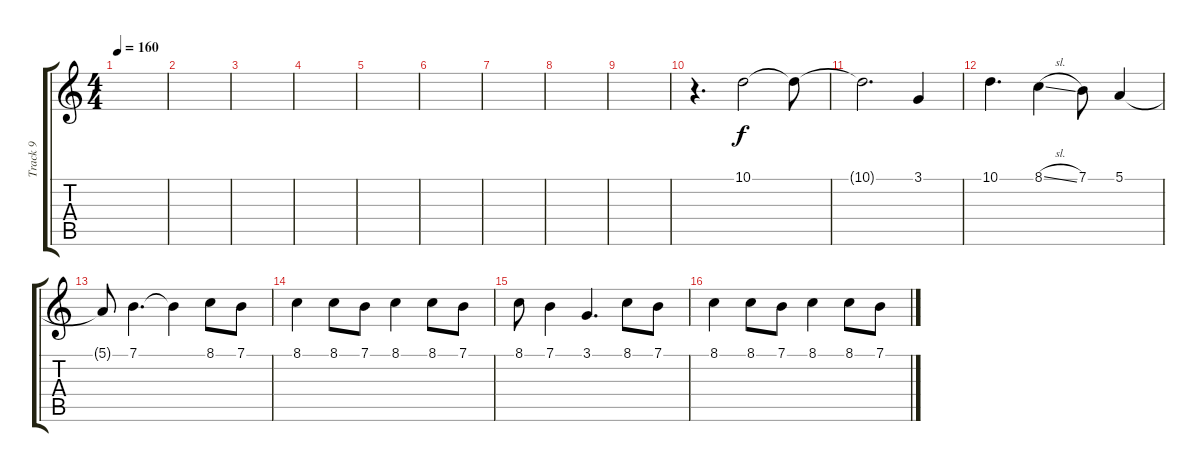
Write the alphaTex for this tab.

\track ("Track 9" "Track 9") {instrument flute}
\staff {score tabs}
\tuning (E4 B3 G3 D3 A2 E2) {hide}
\ts (4 4)
\tempo 160
\clef g2
\ks c
|
|
|
|
|
|
|
|
|
r.4{d} 10.1.2 10.1{t}.8 |
10.1{t}.2{d} 3.1.4 |
10.1.4{d} 8.1{sl}.4 7.1.8 5.1.4 |
5.1{t}.8 7.1.4{d} 7.1{t}.4 8.1.8 7.1.8 |
8.1.4 8.1.8 7.1.8 8.1.4 8.1.8 7.1.8 |
8.1.8 7.1.4 3.1.4{d} 8.1.8 7.1.8 |
8.1.4 8.1.8 7.1.8 8.1.4 8.1.8 7.1.8
